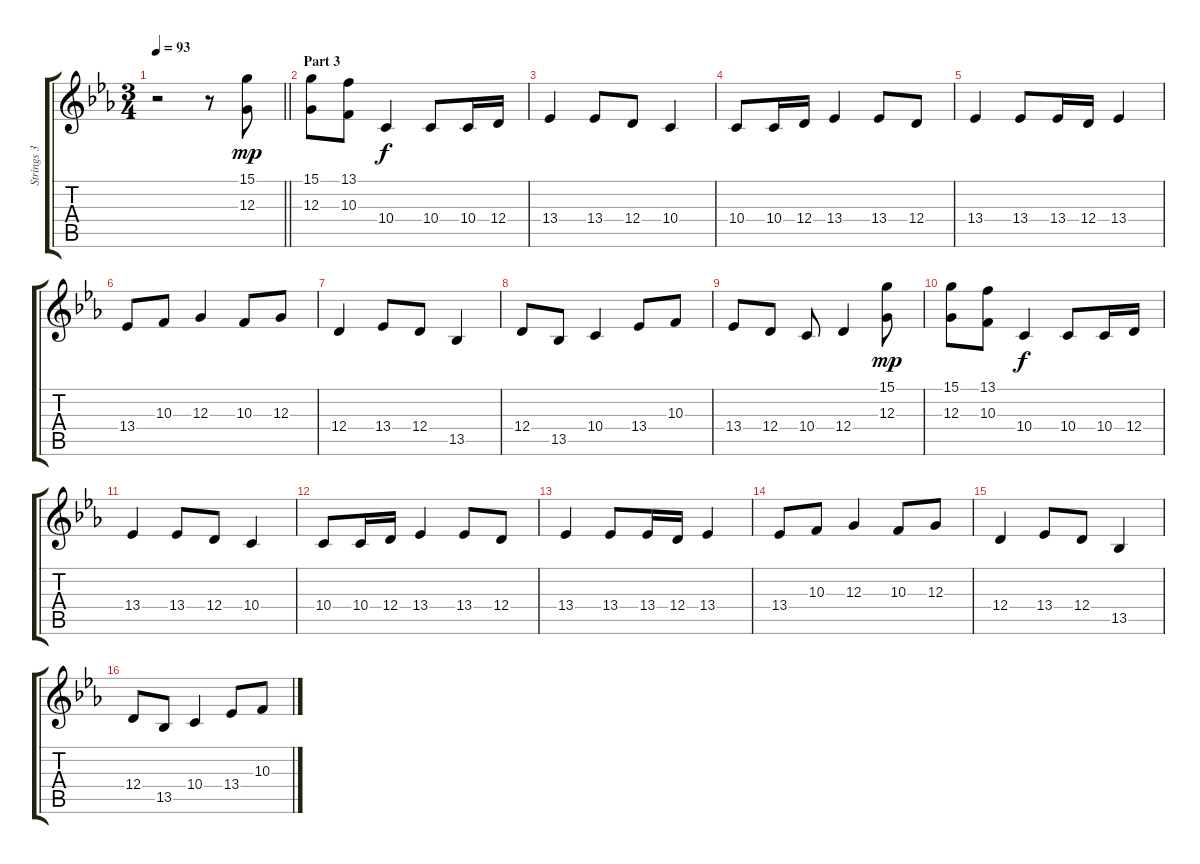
\track ("Strings 3" "Strings 3") {instrument synthstrings1}
\staff {score tabs}
\tuning (E4 B3 G3 D3 A2 E2) {hide}
\ts (3 4)
\tempo 93
\clef g2
\barLineRight lightlight
\ks cminor
r.2{dy mp} r.8 (15.1 12.3).8{instrument trumpet} |
\section ("" "Part 3")
(15.1 12.3).8 (13.1 10.3).8 10.4.4{dy f instrument synthstrings1} 10.4.8 10.4.16 12.4.16 |
13.4.4 13.4.8 12.4.8 10.4.4 |
10.4.8 10.4.16 12.4.16 13.4.4 13.4.8 12.4.8 |
13.4.4 13.4.8 13.4.16 12.4.16 13.4.4 |
13.4.8 10.3.8 12.3.4 10.3.8 12.3.8 |
12.4.4 13.4.8 12.4.8 13.5.4 |
12.4.8 13.5.8 10.4.4 13.4.8 10.3.8 |
13.4.8 12.4.8 10.4.8 12.4.4 (15.1 12.3).8{dy mp instrument trumpet} |
(15.1 12.3).8 (13.1 10.3).8 10.4.4{dy f instrument synthstrings1} 10.4.8 10.4.16 12.4.16 |
13.4.4 13.4.8 12.4.8 10.4.4 |
10.4.8 10.4.16 12.4.16 13.4.4 13.4.8 12.4.8 |
13.4.4 13.4.8 13.4.16 12.4.16 13.4.4 |
13.4.8 10.3.8 12.3.4 10.3.8 12.3.8 |
12.4.4 13.4.8 12.4.8 13.5.4 |
12.4.8 13.5.8 10.4.4 13.4.8 10.3.8
